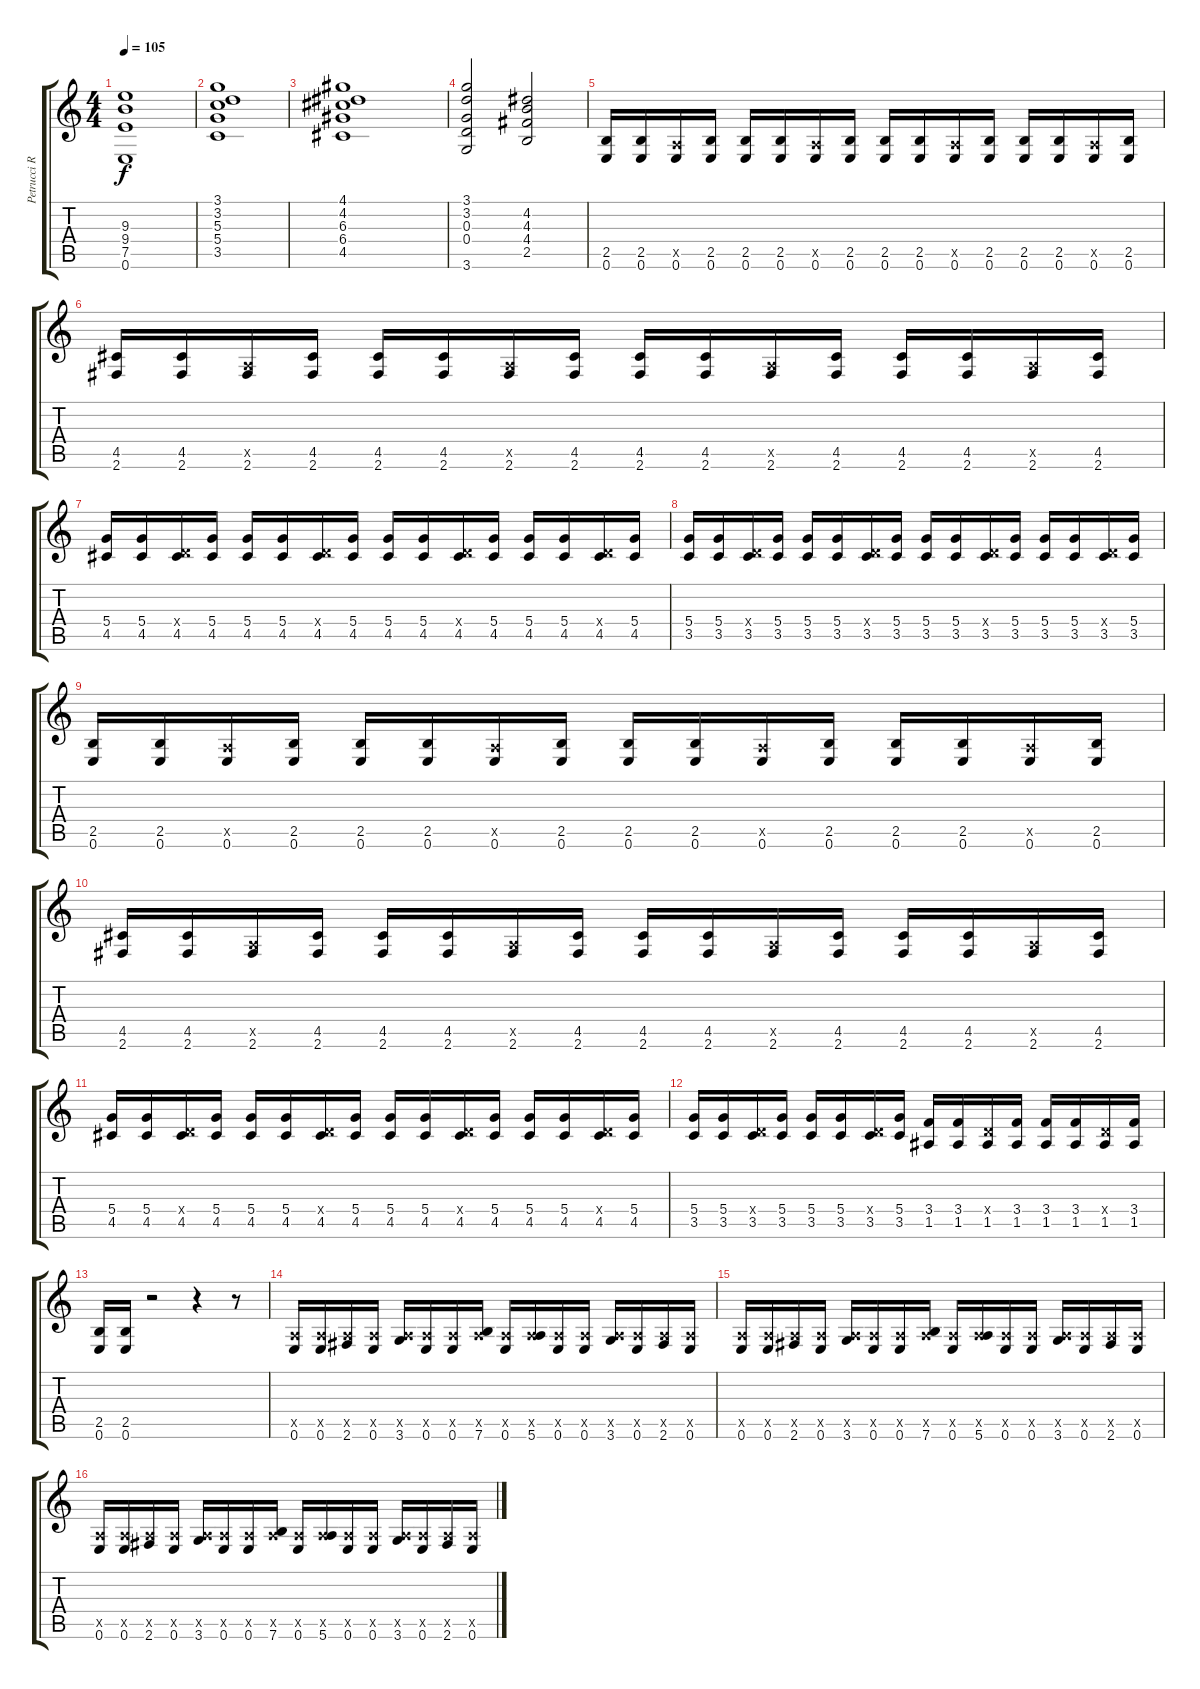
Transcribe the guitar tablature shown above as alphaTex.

\track ("Petrucci Rythm" "Petrucci R") {instrument distortionguitar}
\staff {score tabs}
\tuning (E4 B3 G3 D3 A2 E2) {hide}
\ts (4 4)
\tempo 105
\clef g2
\ks c
(9.3 9.4 7.5 0.6).1{dy f} |
(3.1 3.2 5.3 5.4 3.5).1 |
(4.1 4.2 6.3 6.4 4.5).1 |
(3.1 3.2 0.3 0.4 3.6).2 (4.2 4.3 4.4 2.5).2 |
(2.5 0.6).16 (2.5 0.6).16 (0.5{x} 0.6).16 (2.5 0.6).16 (2.5 0.6).16 (2.5 0.6).16 (0.5{x} 0.6).16 (2.5 0.6).16 (2.5 0.6).16 (2.5 0.6).16 (0.5{x} 0.6).16 (2.5 0.6).16 (2.5 0.6).16 (2.5 0.6).16 (0.5{x} 0.6).16 (2.5 0.6).16 |
(4.5 2.6).16 (4.5 2.6).16 (0.5{x} 2.6).16 (4.5 2.6).16 (4.5 2.6).16 (4.5 2.6).16 (0.5{x} 2.6).16 (4.5 2.6).16 (4.5 2.6).16 (4.5 2.6).16 (0.5{x} 2.6).16 (4.5 2.6).16 (4.5 2.6).16 (4.5 2.6).16 (0.5{x} 2.6).16 (4.5 2.6).16 |
(5.4 4.5).16 (5.4 4.5).16 (0.4{x} 4.5).16 (5.4 4.5).16 (5.4 4.5).16 (5.4 4.5).16 (0.4{x} 4.5).16 (5.4 4.5).16 (5.4 4.5).16 (5.4 4.5).16 (0.4{x} 4.5).16 (5.4 4.5).16 (5.4 4.5).16 (5.4 4.5).16 (0.4{x} 4.5).16 (5.4 4.5).16 |
(5.4 3.5).16 (5.4 3.5).16 (0.4{x} 3.5).16 (5.4 3.5).16 (5.4 3.5).16 (5.4 3.5).16 (0.4{x} 3.5).16 (5.4 3.5).16 (5.4 3.5).16 (5.4 3.5).16 (0.4{x} 3.5).16 (5.4 3.5).16 (5.4 3.5).16 (5.4 3.5).16 (0.4{x} 3.5).16 (5.4 3.5).16 |
(2.5 0.6).16 (2.5 0.6).16 (0.5{x} 0.6).16 (2.5 0.6).16 (2.5 0.6).16 (2.5 0.6).16 (0.5{x} 0.6).16 (2.5 0.6).16 (2.5 0.6).16 (2.5 0.6).16 (0.5{x} 0.6).16 (2.5 0.6).16 (2.5 0.6).16 (2.5 0.6).16 (0.5{x} 0.6).16 (2.5 0.6).16 |
(4.5 2.6).16 (4.5 2.6).16 (0.5{x} 2.6).16 (4.5 2.6).16 (4.5 2.6).16 (4.5 2.6).16 (0.5{x} 2.6).16 (4.5 2.6).16 (4.5 2.6).16 (4.5 2.6).16 (0.5{x} 2.6).16 (4.5 2.6).16 (4.5 2.6).16 (4.5 2.6).16 (0.5{x} 2.6).16 (4.5 2.6).16 |
(5.4 4.5).16 (5.4 4.5).16 (0.4{x} 4.5).16 (5.4 4.5).16 (5.4 4.5).16 (5.4 4.5).16 (0.4{x} 4.5).16 (5.4 4.5).16 (5.4 4.5).16 (5.4 4.5).16 (0.4{x} 4.5).16 (5.4 4.5).16 (5.4 4.5).16 (5.4 4.5).16 (0.4{x} 4.5).16 (5.4 4.5).16 |
(5.4 3.5).16 (5.4 3.5).16 (0.4{x} 3.5).16 (5.4 3.5).16 (5.4 3.5).16 (5.4 3.5).16 (0.4{x} 3.5).16 (5.4 3.5).16 (3.4 1.5).16 (3.4 1.5).16 (0.4{x} 1.5).16 (3.4 1.5).16 (3.4 1.5).16 (3.4 1.5).16 (0.4{x} 1.5).16 (3.4 1.5).16 |
(2.5 0.6).16 (2.5 0.6).16 r.2 r.4 r.8 |
(0.5{x} 0.6).16 (0.5{x} 0.6).16 (0.5{x} 2.6).16 (0.5{x} 0.6).16 (0.5{x} 3.6).16 (0.5{x} 0.6).16 (0.5{x} 0.6).16 (0.5{x} 7.6).16 (0.5{x} 0.6).16 (0.5{x} 5.6).16 (0.5{x} 0.6).16 (0.5{x} 0.6).16 (0.5{x} 3.6).16 (0.5{x} 0.6).16 (0.5{x} 2.6).16 (0.5{x} 0.6).16 |
(0.5{x} 0.6).16 (0.5{x} 0.6).16 (0.5{x} 2.6).16 (0.5{x} 0.6).16 (0.5{x} 3.6).16 (0.5{x} 0.6).16 (0.5{x} 0.6).16 (0.5{x} 7.6).16 (0.5{x} 0.6).16 (0.5{x} 5.6).16 (0.5{x} 0.6).16 (0.5{x} 0.6).16 (0.5{x} 3.6).16 (0.5{x} 0.6).16 (0.5{x} 2.6).16 (0.5{x} 0.6).16 |
(0.5{x} 0.6).16 (0.5{x} 0.6).16 (0.5{x} 2.6).16 (0.5{x} 0.6).16 (0.5{x} 3.6).16 (0.5{x} 0.6).16 (0.5{x} 0.6).16 (0.5{x} 7.6).16 (0.5{x} 0.6).16 (0.5{x} 5.6).16 (0.5{x} 0.6).16 (0.5{x} 0.6).16 (0.5{x} 3.6).16 (0.5{x} 0.6).16 (0.5{x} 2.6).16 (0.5{x} 0.6).16
